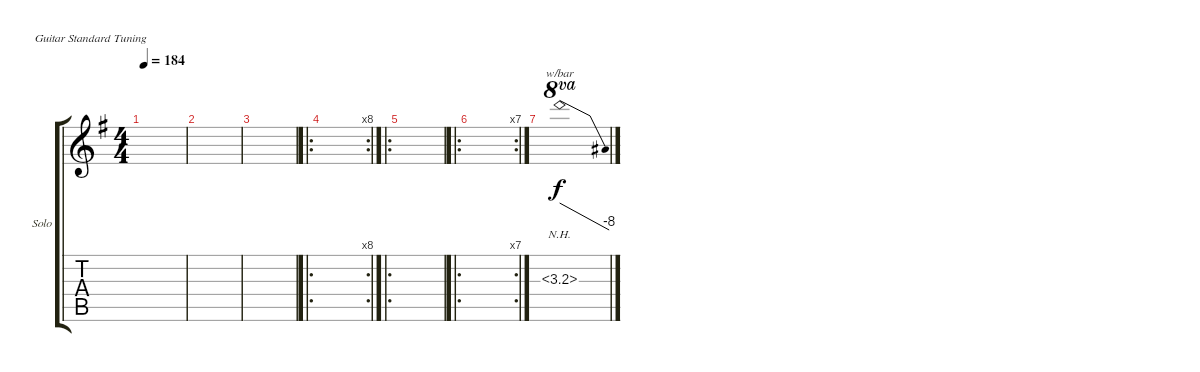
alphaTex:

\defaultSystemsLayout 4
\bracketExtendMode groupsimilarinstruments
\useSystemSignSeparator
\singleTrackTrackNamePolicy allsystems
\multiTrackTrackNamePolicy allsystems
\firstSystemTrackNameOrientation horizontal
\otherSystemsTrackNameOrientation horizontal
\track ("Solo" "Solo") {instrument distortionguitar}
\staff {score tabs}
\tuning (E4 B3 G3 D3 A2 E2)
\ts (4 4)
\tempo 184
\clef g2
\ks eminor
|
|
|
\ro
\rc 8
|
\ro
|
\ro
\rc 7
|
3.3{nh}.1{tbe (dive default 0 0 59.4 -32) ot 8va}
